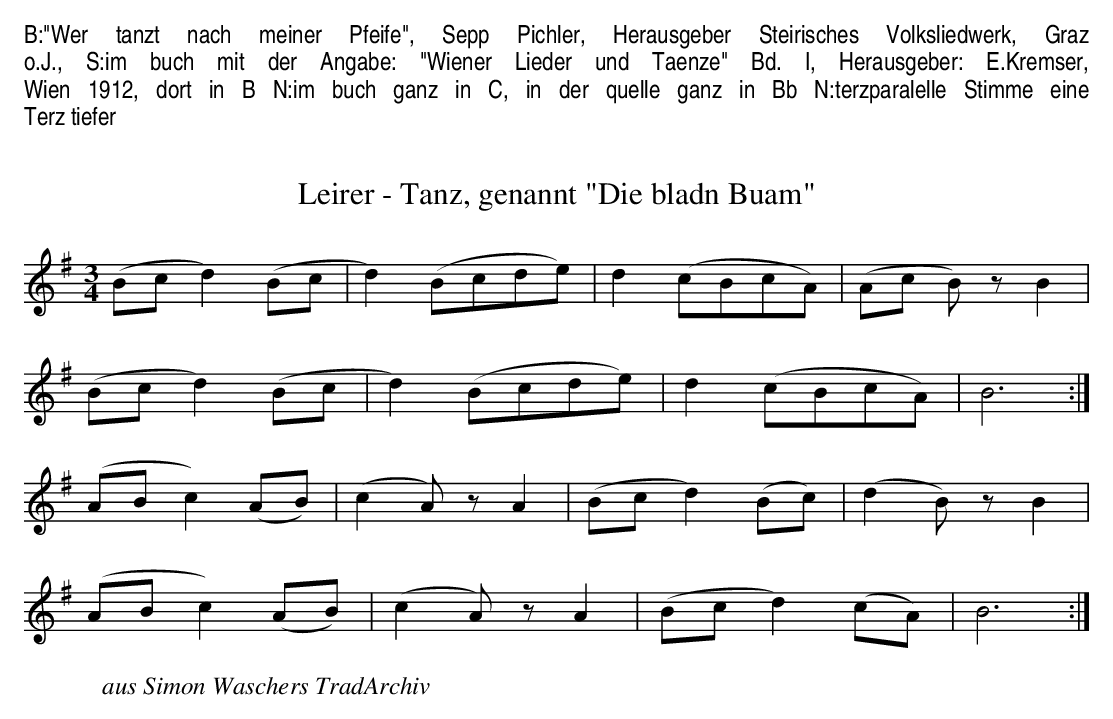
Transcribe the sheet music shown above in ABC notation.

X:1
T:Leirer - Tanz, genannt "Die bladn Buam"
%%textfont Helvetica-Narrow 10pt
%%begintext align
B:"Wer tanzt nach meiner Pfeife", Sepp Pichler, Herausgeber Steirisches Volksliedwerk, Graz o.J.,
S:im buch mit der Angabe: "Wiener Lieder und Taenze" Bd. I, Herausgeber: E.Kremser, Wien 1912, dort in B
N:im buch ganz in C, in der quelle ganz in Bb
N:terzparalelle Stimme eine Terz tiefer
%%endtext
M:3/4
L:1/8
K:G
(Bcd2)(Bc | d2)(Bcde) | d2(cBcA) | (Ac B)zB2 |
(Bcd2)(Bc | d2)(Bcde) | d2(cBcA) | B6 :|
(ABc2)(AB) | (c2A)zA2 | (Bcd2)(Bc) | (d2B)zB2 |
(ABc2)(AB) | (c2A)zA2 | (Bcd2)(cA) | B6 :|
W:aus Simon Waschers TradArchiv
